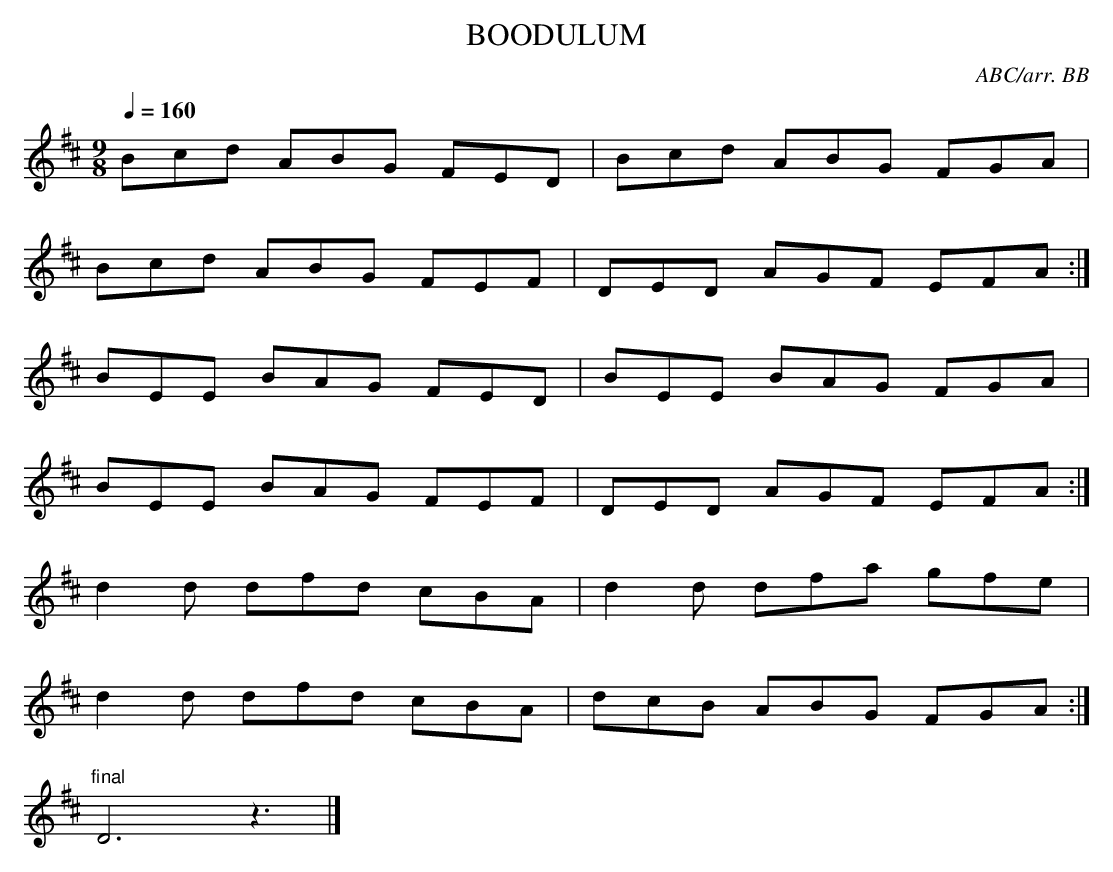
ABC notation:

X:1
T:BOODULUM
C:ABC/arr. BB
Q:1/4=160
M:9/8
L:1/8
K:D
Bcd ABG FED|Bcd ABG FGA|
Bcd ABG FEF|DED AGF EFA:|
BEE BAG FED|BEE BAG FGA|
BEE BAG FEF|DED AGF EFA:|
d2d dfd cBA|d2d dfa gfe|
d2d dfd cBA|dcB ABG FGA:|
"final"D6z3|]
